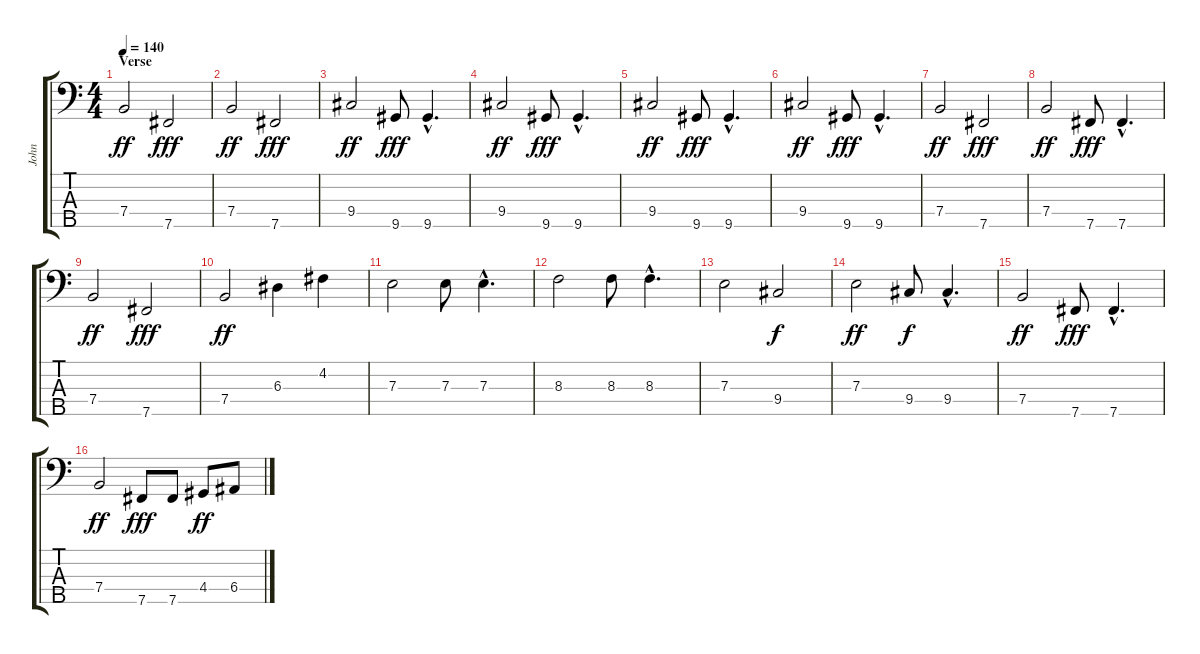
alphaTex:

\track ("John" "John") {instrument acousticbass}
\staff {score tabs}
\tuning (G2 D2 A1 E1 B0) {hide}
\ts (4 4)
\section ("" "Verse")
\tempo 140
\clef f4
\ks c
7.4.2{dy ff} 7.5.2{dy fff} |
7.4.2{dy ff} 7.5.2{dy fff} |
9.4.2{dy ff} 9.5.8{dy fff} 9.5{hac}.4{d} |
9.4.2{dy ff} 9.5.8{dy fff} 9.5{hac}.4{d} |
9.4.2{dy ff} 9.5.8{dy fff} 9.5{hac}.4{d} |
9.4.2{dy ff} 9.5.8{dy fff} 9.5{hac}.4{d} |
7.4.2{dy ff} 7.5.2{dy fff} |
7.4.2{dy ff} 7.5.8{dy fff} 7.5{hac}.4{d} |
7.4.2{dy ff} 7.5.2{dy fff} |
7.4.2{dy ff} 6.3.4 4.2.4 |
7.3.2 7.3.8 7.3{hac}.4{d} |
8.3.2 8.3.8 8.3{hac}.4{d} |
7.3.2 9.4.2{dy f} |
7.3.2{dy ff} 9.4.8{dy f} 9.4{hac}.4{d} |
7.4.2{dy ff} 7.5.8{dy fff} 7.5{hac}.4{d} |
7.4.2{dy ff} 7.5.8{dy fff} 7.5.8 4.4.8{dy ff} 6.4.8
